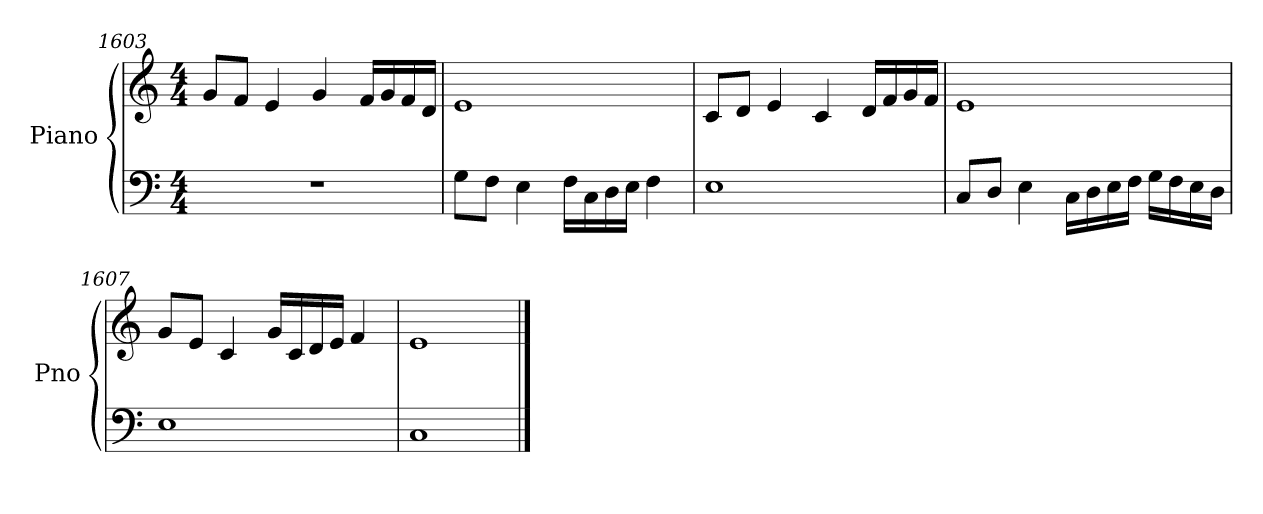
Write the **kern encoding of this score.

**kern	**kern
*part1	*part1
*staff2	*staff1
*I"Piano	*
*I'Pno	*
!!LO:LB:g=z
*clefF4	*clefG2
*k[]	*k[]
*M4/4	*M4/4
=1603	=1603
1r	8g/L
.	8f/J
.	4e/
.	4g/
.	16f/LL
.	16g/
.	16f/
.	16d/JJ
=1604	=1604
8G\L	1e
8F\J	.
4E\	.
16F\LL	.
16C\	.
16D\	.
16E\JJ	.
4F\	.
=1605	=1605
1E	8c/L
.	8d/J
.	4e/
.	4c/
.	16d/LL
.	16f/
.	16g/
.	16f/JJ
!!LO:PB:g=z
=1606	=1606
8C/L	1e
8D/J	.
4E\	.
16C\LL	.
16D\	.
16E\	.
16F\JJ	.
16G\LL	.
16F\	.
16E\	.
16D\JJ	.
=1607	=1607
1E	8g/L
.	8e/J
.	4c/
.	16g/LL
.	16c/
.	16d/
.	16e/JJ
.	4f/
=1608	=1608
1C	1e
==	==
*-	*-
